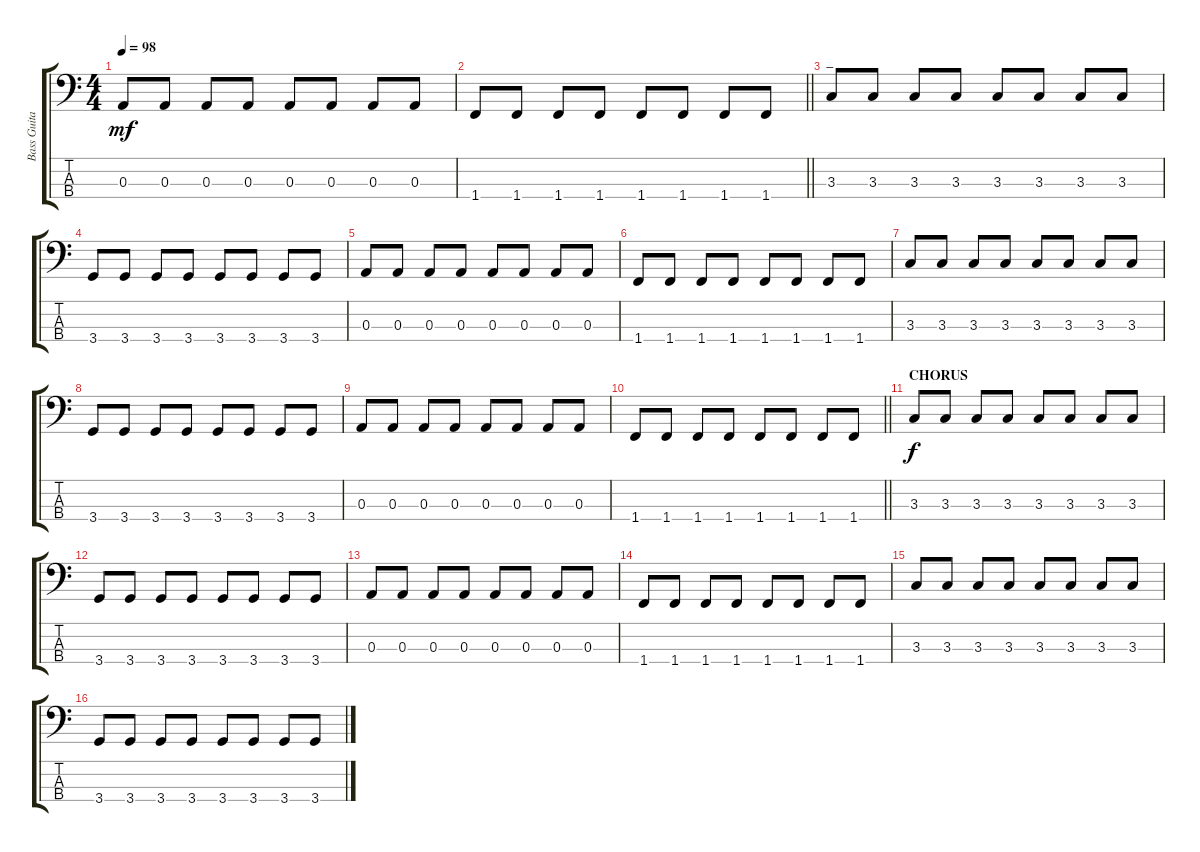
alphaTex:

\track ("Bass Guitar" "Bass Guita") {instrument electricbassfinger}
\staff {score tabs}
\tuning (G2 D2 A1 E1) {hide}
\ts (4 4)
\tempo 98
\clef f4
\ks c
0.3.8{dy mf} 0.3.8 0.3.8 0.3.8 0.3.8 0.3.8 0.3.8 0.3.8 |
\barLineRight lightlight
1.4.8 1.4.8 1.4.8 1.4.8 1.4.8 1.4.8 1.4.8 1.4.8 |
\section ("" "_")
3.3.8 3.3.8 3.3.8 3.3.8 3.3.8 3.3.8 3.3.8 3.3.8 |
3.4.8 3.4.8 3.4.8 3.4.8 3.4.8 3.4.8 3.4.8 3.4.8 |
0.3.8 0.3.8 0.3.8 0.3.8 0.3.8 0.3.8 0.3.8 0.3.8 |
1.4.8 1.4.8 1.4.8 1.4.8 1.4.8 1.4.8 1.4.8 1.4.8 |
3.3.8 3.3.8 3.3.8 3.3.8 3.3.8 3.3.8 3.3.8 3.3.8 |
3.4.8 3.4.8 3.4.8 3.4.8 3.4.8 3.4.8 3.4.8 3.4.8 |
0.3.8 0.3.8 0.3.8 0.3.8 0.3.8 0.3.8 0.3.8 0.3.8 |
\barLineRight lightlight
1.4.8 1.4.8 1.4.8 1.4.8 1.4.8 1.4.8 1.4.8 1.4.8 |
\section ("" "CHORUS")
3.3.8{dy f} 3.3.8 3.3.8 3.3.8 3.3.8 3.3.8 3.3.8 3.3.8 |
3.4.8 3.4.8 3.4.8 3.4.8 3.4.8 3.4.8 3.4.8 3.4.8 |
0.3.8 0.3.8 0.3.8 0.3.8 0.3.8 0.3.8 0.3.8 0.3.8 |
1.4.8 1.4.8 1.4.8 1.4.8 1.4.8 1.4.8 1.4.8 1.4.8 |
3.3.8 3.3.8 3.3.8 3.3.8 3.3.8 3.3.8 3.3.8 3.3.8 |
3.4.8 3.4.8 3.4.8 3.4.8 3.4.8 3.4.8 3.4.8 3.4.8
